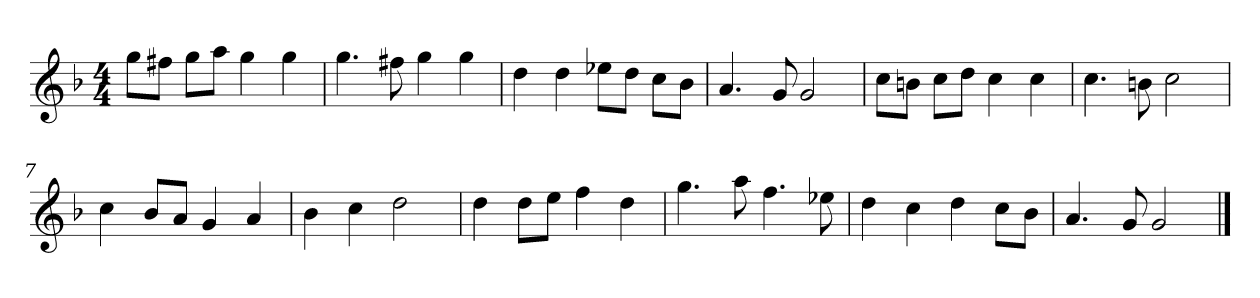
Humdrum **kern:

**kern
*part1
*staff1
*k[b-]
*M4/4
*MM120
=1
8ggL
8ff#XJ
8ggL
8aaJ
4gg
4gg
=2
4.gg
8ff#X
4gg
4gg
=3
4dd
4dd
8ee-XL
8ddJ
8ccL
8b-J
=4
4.a
8g
2g
=5
8ccL
8bnJ
8ccL
8ddJ
4cc
4cc
=6
4.cc
8bn
2cc
=7
4cc
8b-L
8aJ
4g
4a
=8
4b-
4cc
2dd
=9
4dd
8ddL
8eeJ
4ff
4dd
=10
4.gg
8aa
4.ff
8ee-X
=11
4dd
4cc
4dd
8ccL
8b-J
=12
4.a
8g
2g
==
*-
